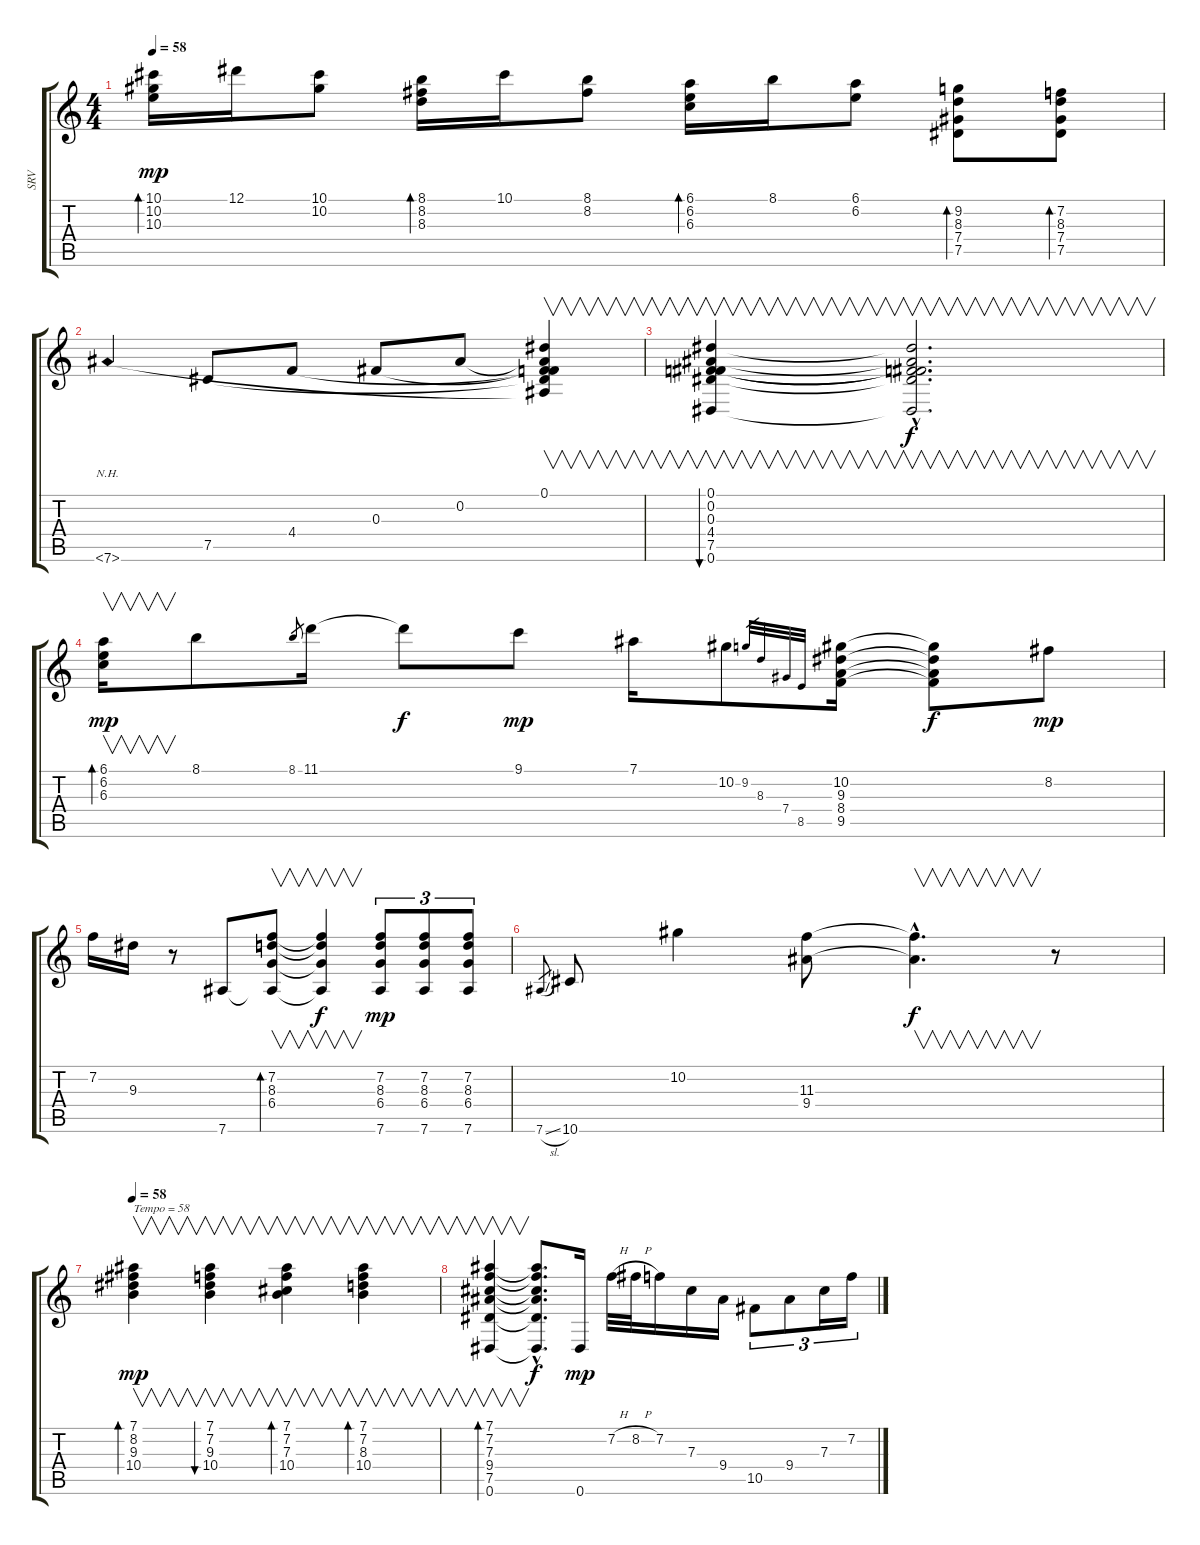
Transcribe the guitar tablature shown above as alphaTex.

\track ("SRV" "SRV") {instrument electricbassfinger}
\staff {score tabs}
\tuning (Eb4 Bb3 Gb3 Db3 Ab2 Eb2) {hide}
\ts (4 4)
\tempo 58
\tempo 68
\tempo 58
\clef g2
\ks c
(10.1 10.2 10.3).16{bd 480 dy mp instrument electricbassfinger} 12.1.16 (10.1 10.2).8 (8.1 8.2 8.3).16{bd 480} 10.1.16 (8.1 8.2).8 (6.1 6.2 6.3).16{bd 480} 8.1.16 (6.1 6.2).8 (9.2 8.3 7.4 7.5).8{bd 480} (7.2 8.3 7.4 7.5).8{bd 480} |
7.6{nh}.4 7.5.8 4.4.8 0.3.8 0.2.8 (0.1 0.2{t} 0.3{t} 4.4{t} 7.5{t} 7.6{t}).4{v} |
(0.1 0.2 0.3 4.4 7.5 0.6).4{v bu 120} (0.1{hac t} 0.2{hac t} 0.3{hac t} 4.4{hac t} 7.5{hac t} 0.6{hac t}).2{v d dy f} |
(6.1 6.2 6.3).16{v bd 480 dy mp} 8.1.8 8.1.8{gr} 11.1.16 11.1{t}.8{dy f} 9.1.8{dy mp} 7.1.16 10.2.8 9.2.32{gr} 8.3.32{gr} 7.4.32{gr} 8.5.32{gr} (10.2 9.3 8.4 9.5).16 (10.2{t} 9.3{t} 8.4{t} 9.5{t}).8{dy f} 8.2.8{dy mp} |
7.2.16 9.3.16 r.8 7.6.8 (7.2 8.3 6.4 7.6{t}).8{v bd 60} (7.2{t} 8.3{t} 6.4{t} 7.6{t}).4{v dy f} (7.2 8.3 6.4 7.6).8{tu (3 2) dy mp} (7.2 8.3 6.4 7.6).8{tu (3 2)} (7.2 8.3 6.4 7.6).8{tu (3 2)} |
7.6{sl}.8{gr} 10.6.8 10.2.4 (11.3 9.4).8 (11.3{hac t} 9.4{hac t}).4{v d dy f} r.8 |
\tempo 58
(7.1 8.2 9.3 10.4).4{v bd 120 txt "Tempo = 58" dy mp} (7.1 7.2 9.3 10.4).4{v bu 60} (7.1 7.2 7.3 10.4).4{v bd 120} (7.1 7.2 8.3 10.4).4{v bd 120} |
(7.1 7.2 7.3 9.4 7.5 0.6).4{v bd 120} (7.1{hac t} 7.2{hac t} 7.3{hac t} 9.4{hac t} 7.5{hac t} 0.6{hac t}).8{d dy f} 0.6.16{dy mp} 7.2{h}.32 8.2{h}.32 7.2.16 7.3.16 9.4.16 10.5.8{tu (3 2)} 9.4.8{tu (3 2)} 7.3.16{tu (3 2)} 7.2.16{tu (3 2)}
